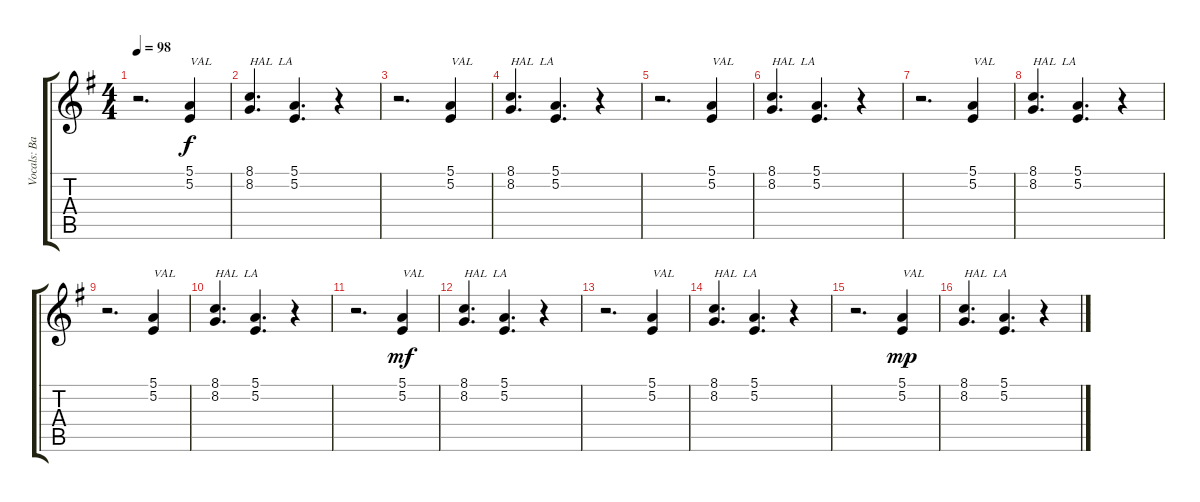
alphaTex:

\track ("Vocals: Band" "Vocals: Ba") {instrument pad4choir}
\staff {score tabs}
\tuning (E4 B3 G3 D3 A2 E2) {hide}
\ts (4 4)
\tempo 98
\clef g2
\ks g
r.2{d dy f} (5.1 5.2).4{txt "VAL"} |
(8.1 8.2).4{d txt "HAL  LA"} (5.1 5.2).4{d} r.4 |
r.2{d} (5.1 5.2).4{txt "VAL"} |
(8.1 8.2).4{d txt "HAL  LA"} (5.1 5.2).4{d} r.4 |
r.2{d} (5.1 5.2).4{txt "VAL"} |
(8.1 8.2).4{d txt "HAL  LA"} (5.1 5.2).4{d} r.4 |
r.2{d} (5.1 5.2).4{txt "VAL"} |
(8.1 8.2).4{d txt "HAL  LA"} (5.1 5.2).4{d} r.4 |
r.2{d} (5.1 5.2).4{txt "VAL"} |
(8.1 8.2).4{d txt "HAL  LA"} (5.1 5.2).4{d} r.4 |
r.2{d} (5.1 5.2).4{txt "VAL" dy mf} |
(8.1 8.2).4{d txt "HAL  LA"} (5.1 5.2).4{d} r.4 |
r.2{d} (5.1 5.2).4{txt "VAL"} |
(8.1 8.2).4{d txt "HAL  LA"} (5.1 5.2).4{d} r.4 |
r.2{d} (5.1 5.2).4{txt "VAL" dy mp} |
(8.1 8.2).4{d txt "HAL  LA"} (5.1 5.2).4{d} r.4
